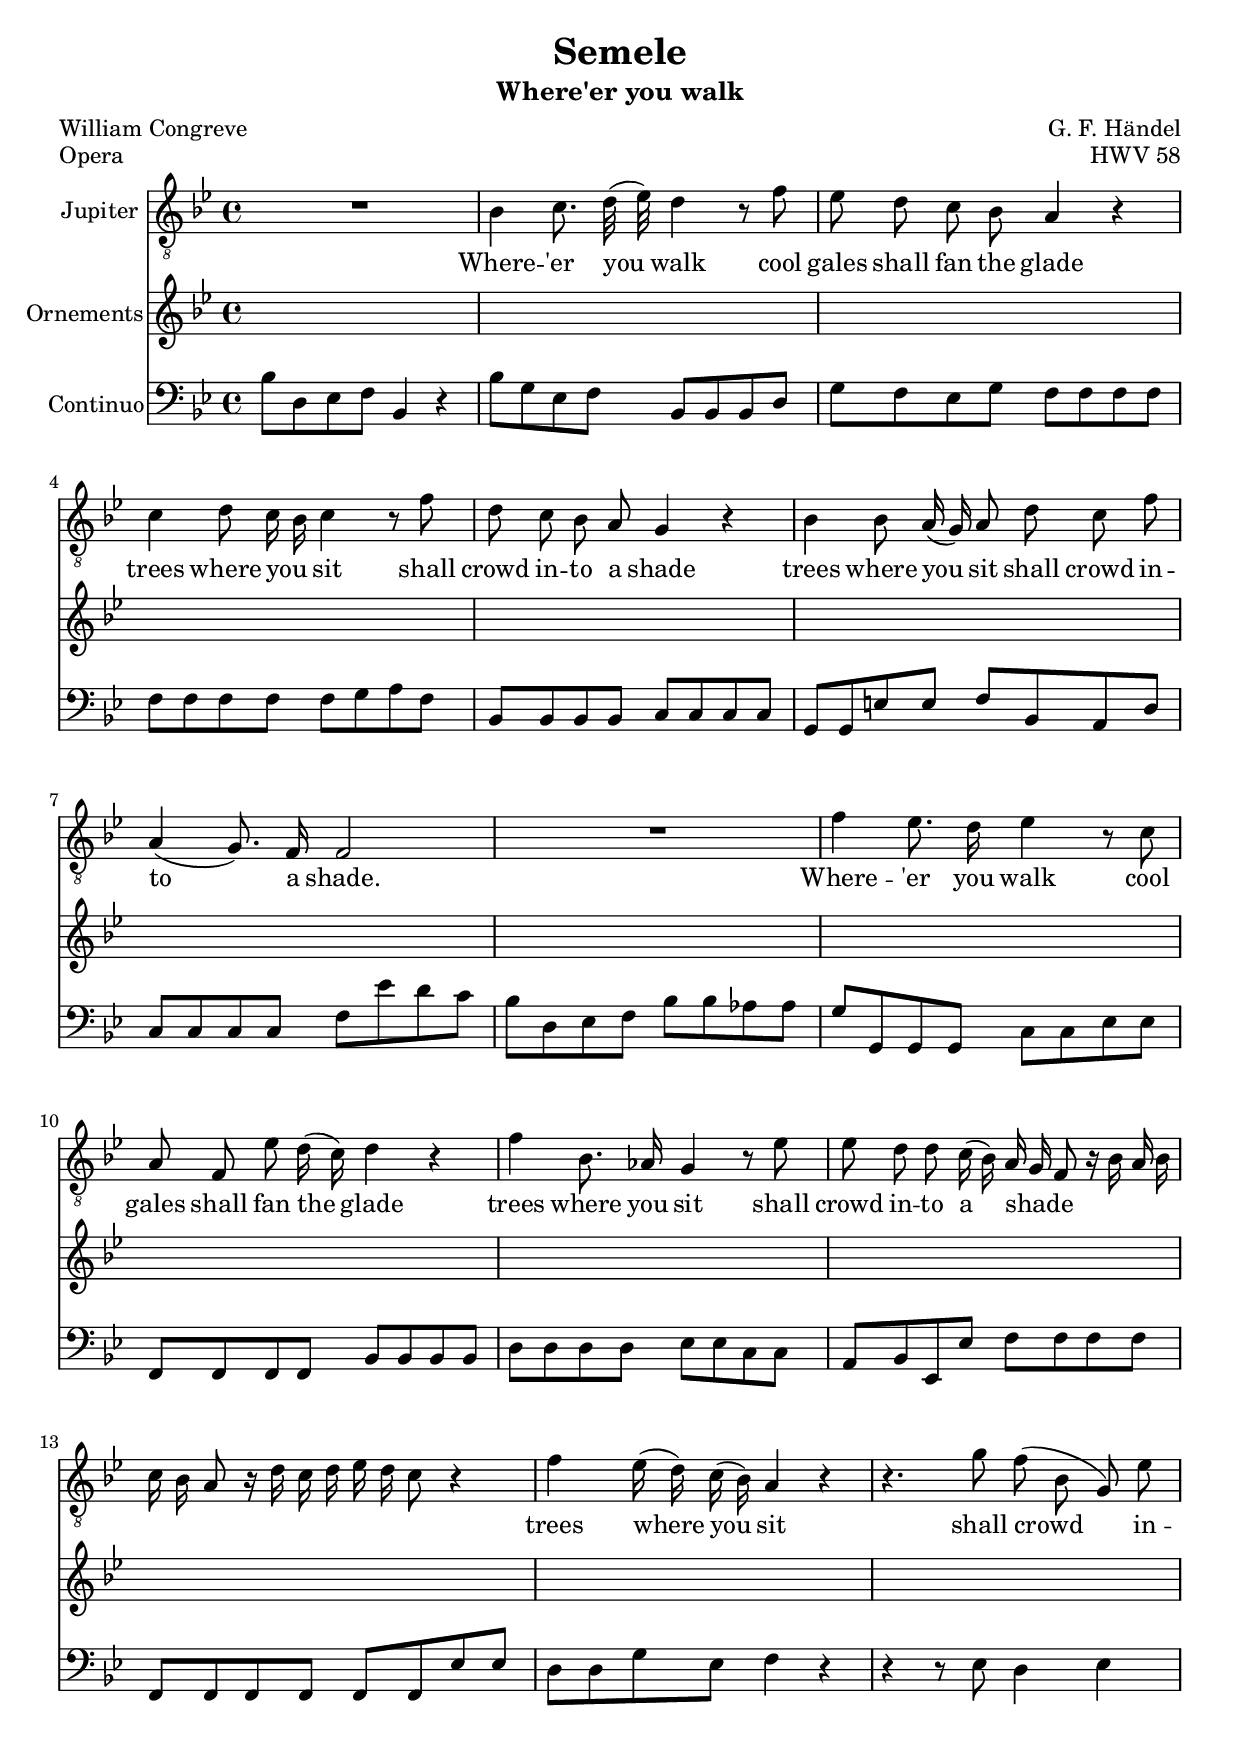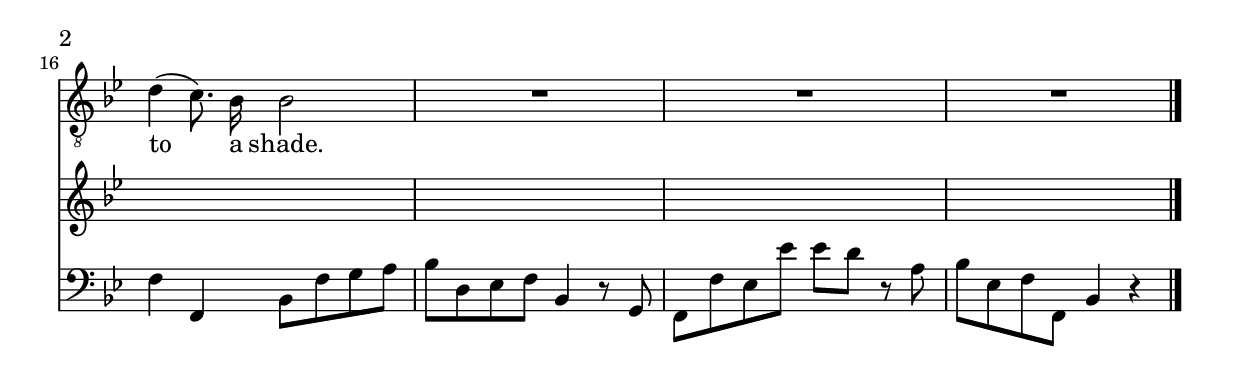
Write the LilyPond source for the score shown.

\version "2.18.2"
\language "italiano"

% based on a score engraved by Hayden Muhl (http://imslp.org/wiki/Category:Muhl,_Hayden)
% http://imslp.org/wiki/Rodelinda,_regina_de'_Longobardi,_HWV_19_(Handel,_George_Frideric)

% script based on code published at http://lilypondblog.org/2014/03/music-functions-2-start-doing-something-useful/
customColor = #(rgb-color 0.96 0.43 0.16)
color =
#(define-music-function (parser location music)
   (ly:music?)
   #{
     \temporary \override Accidental.color = \customColor
     \temporary \override Dots.color = \customColor
     \temporary \override NoteHead.color = \customColor
     \temporary \override Stem.color = \customColor
     \temporary \override Tie.color = \customColor
     \temporary \override TrillSpanner.color = \customColor

     $music

     \revert Accidental.color
     \revert Dots.color
     \revert NoteHead.color
     \revert Stem.color
     \revert Tie.color
     \revert TrillSpanner.color
   #})

jupiter = {
  R1 |
  sib4 do8. re32 ( mib32 ) re4 r8 fa8 |
  mib8 re8 do8 sib8 la4 r4 |
  do4 re8 do16 sib16 do4 r8 fa8 |
  re8 do8 sib8 la8 sol4 r4 |
  sib4 sib8 la16 ( sol16 ) la8 re8 do8 fa8 |
  la,4 ( sol8. ) fa16 fa2 |
  R1 |
  fa'4 mib8. re16 mib4 r8 do8 |
  la8 fa8 mib'8 re16 ( do16 ) re4 r4 |
  fa4 sib,8. lab16 sol4 r8 mib'8 |
  mib8 re8 re8 do16 ( sib16 ) la16 sol16 fa8 r16 sib16 la16 sib16 |
  do16 sib16 la8 r16 re16 do16 re16 mib16 re16 do8 r4 |
  fa4 mib16 ( re16 ) do16 ( sib16 ) la4 r4 |
  r4. sol'8 fa8 ( sib,8 sol8 ) mib'8 |
  re4 ( do8. ) sib16 sib2 |
  R1*3
}

text = \lyricmode {
  Where -- 'er you walk
  cool gales shall fan the glade
  trees where you _ sit
  shall crowd in -- to a shade
  trees where you sit
  shall crowd in -- to a shade.

  Where -- 'er you walk
  cool gales shall fan the glade
  trees where you sit
  shall crowd in -- to a shade _ _ _ _ _ _ _ _ _ _ _ _ _ _
  trees where you sit
  shall crowd in -- to a shade.
}

bassi = {
  sib''8 re, mib fa sib,4 r |
  sib'8 sol mib fa sib, sib sib re |
  sol8 fa mib sol fa fa fa fa |
  fa8 fa fa fa fa sol la fa |
  sib,8 sib sib sib do do do do |
  sol8 sol mi' mi fa sib, la re |
  do8 do do do fa mib' re do |
  sib8 re, mib fa sib sib lab lab |
  sol8 sol, sol sol do do mib mib |
  fa,8 fa fa fa sib sib sib sib |
  re8 re re re mib mib do do |
  la8 sib mib, mib' fa fa fa fa |
  fa,8 fa fa fa fa fa mib' mib |
  re8 re sol mib fa4 r |
  r4 r8 mib re4 mib |
  fa4 fa, sib8 fa' sol la |
  sib8 re, mib fa sib,4 r8 sol |
  fa8 fa' mib mib' mib re r la |
  sib8 mib, fa fa, sib4 r
}

\header {
  title = "Semele"
  subtitle = "Where'er you walk"
  composer = "G. F. Händel"
  poet = "William Congreve"
  opus = "HWV 58"
  piece = "Opera"
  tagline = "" % no footer
}

global = {
  \key sib \major
  \time 4/4
}

\paper {
  system-system-spacing #'padding = #6
}

\score {
  <<
    <<
      \new Voice = "Jupiter" {
        \global
        \set Staff.instrumentName = #"Jupiter"
        \clef "treble_8"
        \autoBeamOff
        \relative do' {
          \jupiter
          \bar "|."
        }

      }
      \addlyrics {
        \text
      }
    >>

    \new Staff = "Ornements" {
      \global
      \set Staff.instrumentName = #"Ornements"
      \clef "treble"
      {
        \repeat unfold 19 { s1 }
        \bar "|."
      }
    }

    \new Staff = "Continuo" {
      \global
      \set Staff.instrumentName = #"Continuo"
      \clef bass
      \set melismaBusyProperties = #'()
      \relative do, {
        \bassi
        \bar "|."
      }
    }
  >>

  \layout { }

  \midi {
    \tempo 4 = 45
  }
}
